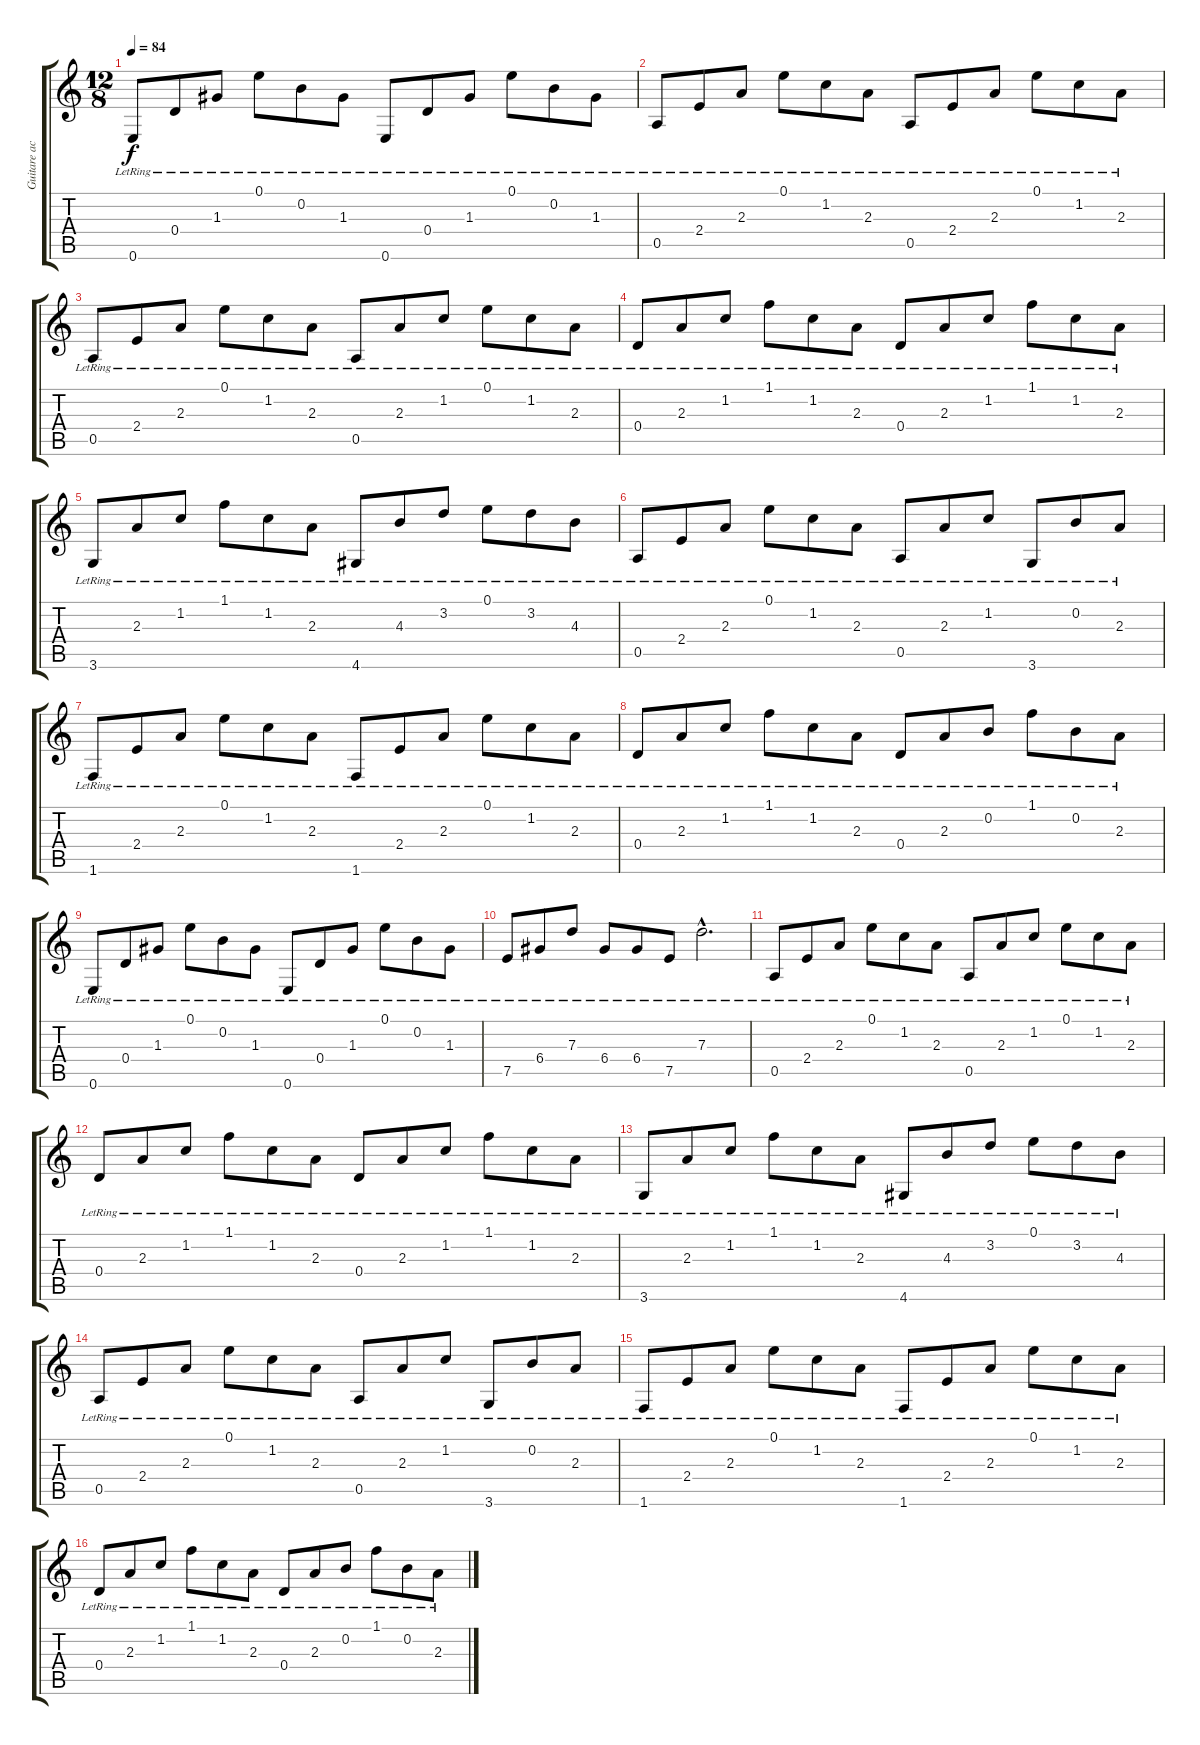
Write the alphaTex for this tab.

\track ("Guitare acoustique" "Guitare ac") {instrument acousticguitarsteel}
\staff {score tabs}
\tuning (E4 B3 G3 D3 A2 E2) {hide}
\ts (12 8)
\tempo 84
\clef g2
\ks c
0.6{lr}.8{dy f} 0.4{lr}.8 1.3{lr}.8 0.1{lr}.8 0.2{lr}.8 1.3{lr}.8 0.6{lr}.8 0.4{lr}.8 1.3{lr}.8 0.1{lr}.8 0.2{lr}.8 1.3{lr}.8 |
0.5{lr}.8 2.4{lr}.8 2.3{lr}.8 0.1{lr}.8 1.2{lr}.8 2.3{lr}.8 0.5{lr}.8 2.4{lr}.8 2.3{lr}.8 0.1{lr}.8 1.2{lr}.8 2.3{lr}.8 |
0.5{lr}.8 2.4{lr}.8 2.3{lr}.8 0.1{lr}.8 1.2{lr}.8 2.3{lr}.8 0.5{lr}.8 2.3{lr}.8 1.2{lr}.8 0.1{lr}.8 1.2{lr}.8 2.3{lr}.8 |
0.4{lr}.8 2.3{lr}.8 1.2{lr}.8 1.1{lr}.8 1.2{lr}.8 2.3{lr}.8 0.4{lr}.8 2.3{lr}.8 1.2{lr}.8 1.1{lr}.8 1.2{lr}.8 2.3{lr}.8 |
3.6{lr}.8 2.3{lr}.8 1.2{lr}.8 1.1{lr}.8 1.2{lr}.8 2.3{lr}.8 4.6{lr}.8 4.3{lr}.8 3.2{lr}.8 0.1{lr}.8 3.2{lr}.8 4.3{lr}.8 |
0.5{lr}.8 2.4{lr}.8 2.3{lr}.8 0.1{lr}.8 1.2{lr}.8 2.3{lr}.8 0.5{lr}.8 2.3{lr}.8 1.2{lr}.8 3.6{lr}.8 0.2{lr}.8 2.3{lr}.8 |
1.6{lr}.8 2.4{lr}.8 2.3{lr}.8 0.1{lr}.8 1.2{lr}.8 2.3{lr}.8 1.6{lr}.8 2.4{lr}.8 2.3{lr}.8 0.1{lr}.8 1.2{lr}.8 2.3{lr}.8 |
0.4{lr}.8 2.3{lr}.8 1.2{lr}.8 1.1{lr}.8 1.2{lr}.8 2.3{lr}.8 0.4{lr}.8 2.3{lr}.8 0.2{lr}.8 1.1{lr}.8 0.2{lr}.8 2.3{lr}.8 |
0.6{lr}.8 0.4{lr}.8 1.3{lr}.8 0.1{lr}.8 0.2{lr}.8 1.3{lr}.8 0.6{lr}.8 0.4{lr}.8 1.3{lr}.8 0.1{lr}.8 0.2{lr}.8 1.3{lr}.8 |
7.5{lr}.8 6.4{lr}.8 7.3{lr}.8 6.4{lr}.8 6.4{lr}.8 7.5{lr}.8 7.3{hac lr}.2{d} |
0.5{lr}.8 2.4{lr}.8 2.3{lr}.8 0.1{lr}.8 1.2{lr}.8 2.3{lr}.8 0.5{lr}.8 2.3{lr}.8 1.2{lr}.8 0.1{lr}.8 1.2{lr}.8 2.3{lr}.8 |
0.4{lr}.8 2.3{lr}.8 1.2{lr}.8 1.1{lr}.8 1.2{lr}.8 2.3{lr}.8 0.4{lr}.8 2.3{lr}.8 1.2{lr}.8 1.1{lr}.8 1.2{lr}.8 2.3{lr}.8 |
3.6{lr}.8 2.3{lr}.8 1.2{lr}.8 1.1{lr}.8 1.2{lr}.8 2.3{lr}.8 4.6{lr}.8 4.3{lr}.8 3.2{lr}.8 0.1{lr}.8 3.2{lr}.8 4.3{lr}.8 |
0.5{lr}.8 2.4{lr}.8 2.3{lr}.8 0.1{lr}.8 1.2{lr}.8 2.3{lr}.8 0.5{lr}.8 2.3{lr}.8 1.2{lr}.8 3.6{lr}.8 0.2{lr}.8 2.3{lr}.8 |
1.6{lr}.8 2.4{lr}.8 2.3{lr}.8 0.1{lr}.8 1.2{lr}.8 2.3{lr}.8 1.6{lr}.8 2.4{lr}.8 2.3{lr}.8 0.1{lr}.8 1.2{lr}.8 2.3{lr}.8 |
0.4{lr}.8 2.3{lr}.8 1.2{lr}.8 1.1{lr}.8 1.2{lr}.8 2.3{lr}.8 0.4{lr}.8 2.3{lr}.8 0.2{lr}.8 1.1{lr}.8 0.2{lr}.8 2.3{lr}.8
